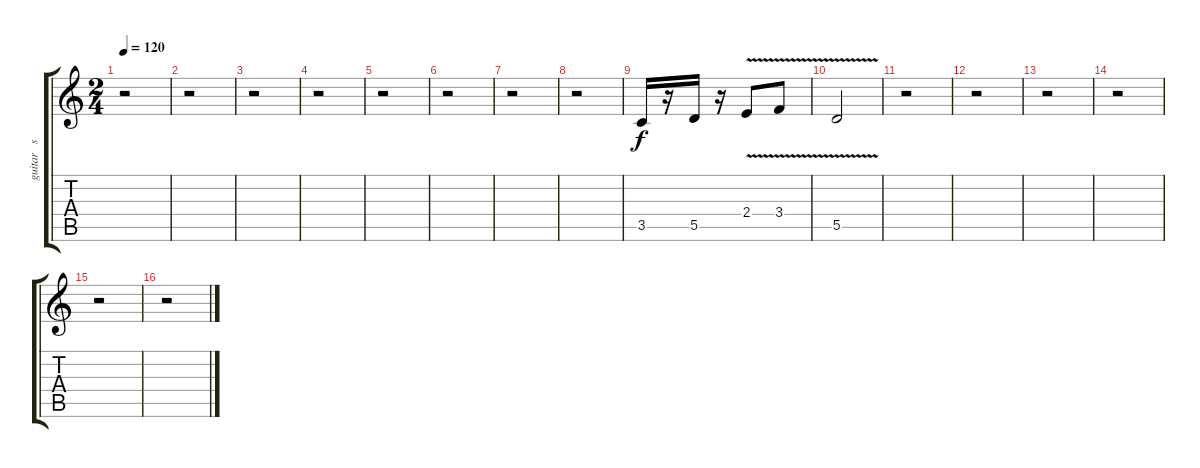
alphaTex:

\track ("guitar   solo    one" "guitar   s") {instrument overdrivenguitar}
\staff {score tabs}
\tuning (E4 B3 G3 D3 A2 E2) {hide}
\ts (2 4)
\tempo 120
\clef g2
\ks c
r.2{dy f} |
r.2 |
r.2 |
r.2 |
r.2 |
r.2 |
r.2 |
r.2 |
3.5.16 r.16 5.5.16 r.16 2.4{v}.8 3.4{v}.8 |
5.5{v}.2 |
r.2 |
r.2 |
r.2 |
r.2 |
r.2 |
r.2
